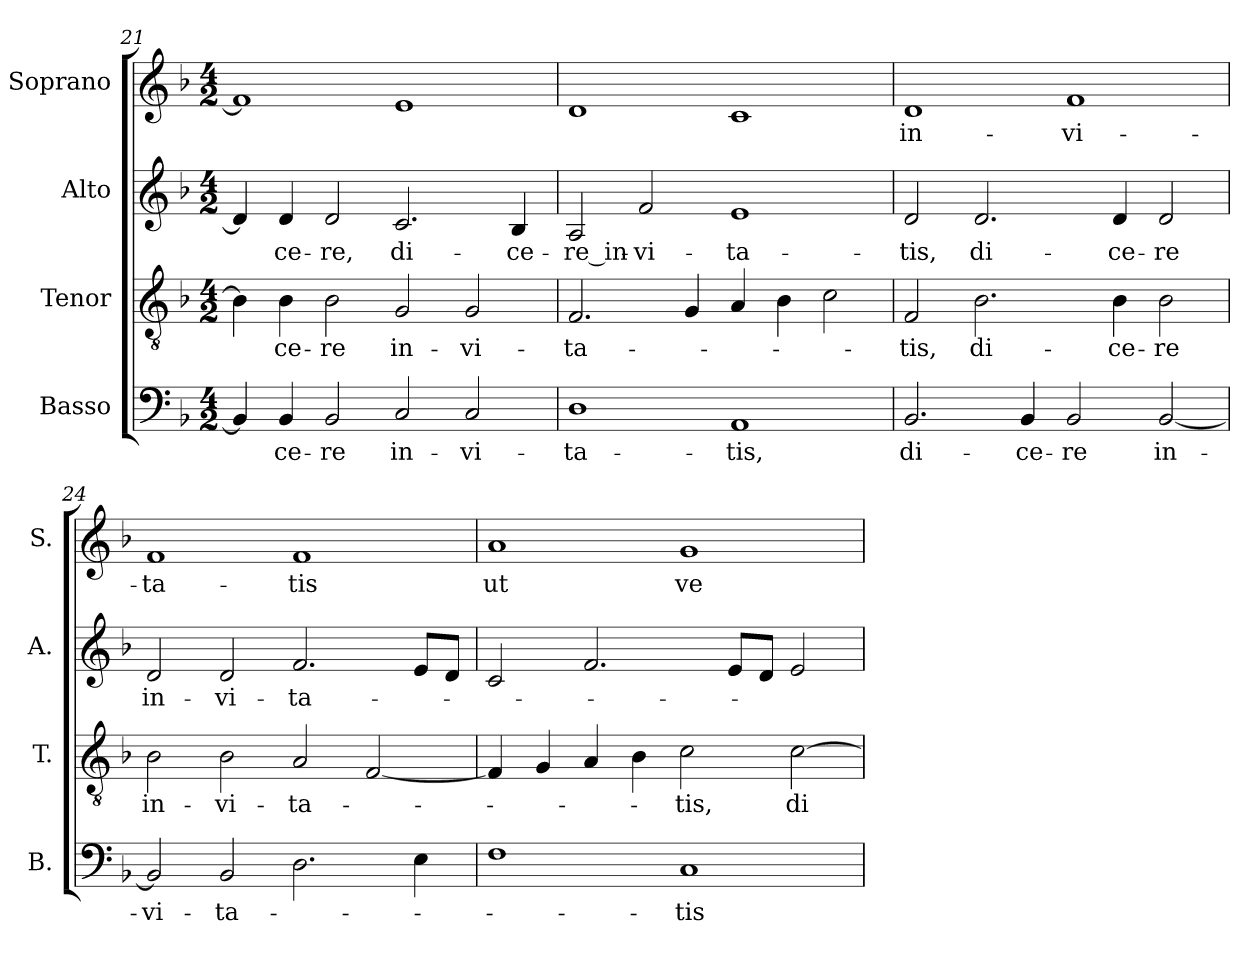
**kern	**text	**kern	**text	**kern	**text	**kern	**text
*part4	*part4	*part3	*part3	*part2	*part2	*part1	*part1
*staff4	*staff4	*staff3	*staff3	*staff2	*staff2	*staff1	*staff1
*I"Basso	*	*I"Tenor	*	*I"Alto	*	*I"Soprano	*
*I'B.	*	*I'T.	*	*I'A.	*	*I'S.	*
*clefF4	*	*clefGv2	*	*clefG2	*	*clefG2	*
*	*	*ITrd7c12	*	*	*	*	*
*k[b-]	*	*k[b-]	*	*k[b-]	*	*k[b-]	*
*F:	*	*F:	*	*F:	*	*F:	*
*M4/2	*	*M4/2	*	*M4/2	*	*M4/2	*
=21	=21	=21	=21	=21	=21	=21	=21
4BB-i/]	.	4BB-i\]	.	4di/]	.	1fi]	.
!	!LO:LY:b:color=#000000	!	!	!	!	!	!
!	!	!	!LO:LY:b:color=#000000	!	!	!	!
!	!	!	!	!	!LO:LY:b:color=#000000	!	!
4BB-i/	-ce-	4BB-i\	-ce-	4di/	-ce-	.	.
!	!LO:LY:b:color=#000000	!	!	!	!	!	!
!	!	!	!LO:LY:b:color=#000000	!	!	!	!
!	!	!	!	!	!LO:LY:b:color=#000000	!	!
2BB-i/	-re	2BB-i\	-re	2di/	-re,	.	.
!	!LO:LY:b:color=#000000	!	!	!	!	!	!
!	!	!	!LO:LY:b:color=#000000	!	!	!	!
!	!	!	!	!	!LO:LY:b:color=#000000	!	!
2Ci/	in-	2GGi/	in-	2.ci/	di-	1ei	.
!	!LO:LY:b:color=#000000	!	!	!	!	!	!
!	!	!	!LO:LY:b:color=#000000	!	!	!	!
2Ci/	-vi-	2GGi/	-vi-	.	.	.	.
!	!	!	!	!	!LO:LY:b:color=#000000	!	!
.	.	.	.	4B-i/	-ce-	.	.
!!LO:LB:g=z
=22	=22	=22	=22	=22	=22	=22	=22
!	!LO:LY:b:color=#000000	!	!	!	!	!	!
!	!	!	!LO:LY:b:color=#000000	!	!	!	!
!	!	!	!	!	!LO:LY:b:color=#000000	!	!
1Di	-ta-	2.FFi/	-ta-	2Ai/	-re_in-	1di	.
!	!	!	!	!	!LO:LY:b:color=#000000	!	!
.	.	.	.	2fi/	-vi-	.	.
.	.	4GGi/	.	.	.	.	.
!	!LO:LY:b:color=#000000	!	!	!	!	!	!
!	!	!	!	!	!LO:LY:b:color=#000000	!	!
1AAi	-tis,	4AAi/	.	1ei	-ta-	1ci	.
.	.	4BB-i\	.	.	.	.	.
.	.	2Ci\	.	.	.	.	.
=23	=23	=23	=23	=23	=23	=23	=23
!	!LO:LY:b:color=#000000	!	!	!	!	!	!
!	!	!	!LO:LY:b:color=#000000	!	!	!	!
!	!	!	!	!	!LO:LY:b:color=#000000	!	!
!	!	!	!	!	!	!	!LO:LY:b:color=#000000
2.BB-i/	di-	2FFi/	-tis,	2di/	-tis,	1di	in-
!	!	!	!LO:LY:b:color=#000000	!	!	!	!
!	!	!	!	!	!LO:LY:b:color=#000000	!	!
.	.	2.BB-i\	di-	2.di/	di-	.	.
!	!LO:LY:b:color=#000000	!	!	!	!	!	!
4BB-i/	-ce-	.	.	.	.	.	.
!	!LO:LY:b:color=#000000	!	!	!	!	!	!
!	!	!	!	!	!	!	!LO:LY:b:color=#000000
2BB-i/	-re	.	.	.	.	1fi	-vi-
!	!	!	!LO:LY:b:color=#000000	!	!	!	!
!	!	!	!	!	!LO:LY:b:color=#000000	!	!
.	.	4BB-i\	-ce-	4di/	-ce-	.	.
!	!LO:LY:b:color=#000000	!	!	!	!	!	!
!	!	!	!LO:LY:b:color=#000000	!	!	!	!
!	!	!	!	!	!LO:LY:b:color=#000000	!	!
[2BB-i/	in-	2BB-i\	-re	2di/	-re	.	.
=24	=24	=24	=24	=24	=24	=24	=24
!	!LO:LY:b:color=#000000	!	!	!	!	!	!
!	!	!	!LO:LY:b:color=#000000	!	!	!	!
!	!	!	!	!	!LO:LY:b:color=#000000	!	!
!	!	!	!	!	!	!	!LO:LY:b:color=#000000
2BB-i/]	-vi-	2BB-i\	in-	2di/	in-	1fi	-ta-
!	!LO:LY:b:color=#000000	!	!	!	!	!	!
!	!	!	!LO:LY:b:color=#000000	!	!	!	!
!	!	!	!	!	!LO:LY:b:color=#000000	!	!
2BB-i/	-ta-	2BB-i\	-vi-	2di/	-vi-	.	.
!	!	!	!LO:LY:b:color=#000000	!	!	!	!
!	!	!	!	!	!LO:LY:b:color=#000000	!	!
!	!	!	!	!	!	!	!LO:LY:b:color=#000000
2.Di\	.	2AAi/	-ta-	2.fi/	-ta-	1fi	-tis
.	.	[2FFi/	.	.	.	.	.
4Ei\	.	.	.	8ei/L	.	.	.
.	.	.	.	8di/J	.	.	.
=25	=25	=25	=25	=25	=25	=25	=25
!	!	!	!	!	!	!	!LO:LY:b:color=#000000
1Fi	.	4FFi/]	.	2ci/	.	1ai	ut
.	.	4GGi/	.	.	.	.	.
.	.	4AAi/	.	2.fi/	.	.	.
.	.	4BB-i\	.	.	.	.	.
!	!LO:LY:b:color=#000000	!	!	!	!	!	!
!	!	!	!LO:LY:b:color=#000000	!	!	!	!
!	!	!	!	!	!	!	!LO:LY:b:color=#000000
1Ci	-tis	2Ci\	-tis,	.	.	1gi	ve-
.	.	.	.	8ei/L	.	.	.
.	.	.	.	8di/J	.	.	.
!	!	!	!LO:LY:b:color=#000000	!	!	!	!
.	.	[2Ci\	di-	2ei/	.	.	.
=	=	=	=	=	=	=	=
*-	*-	*-	*-	*-	*-	*-	*-
